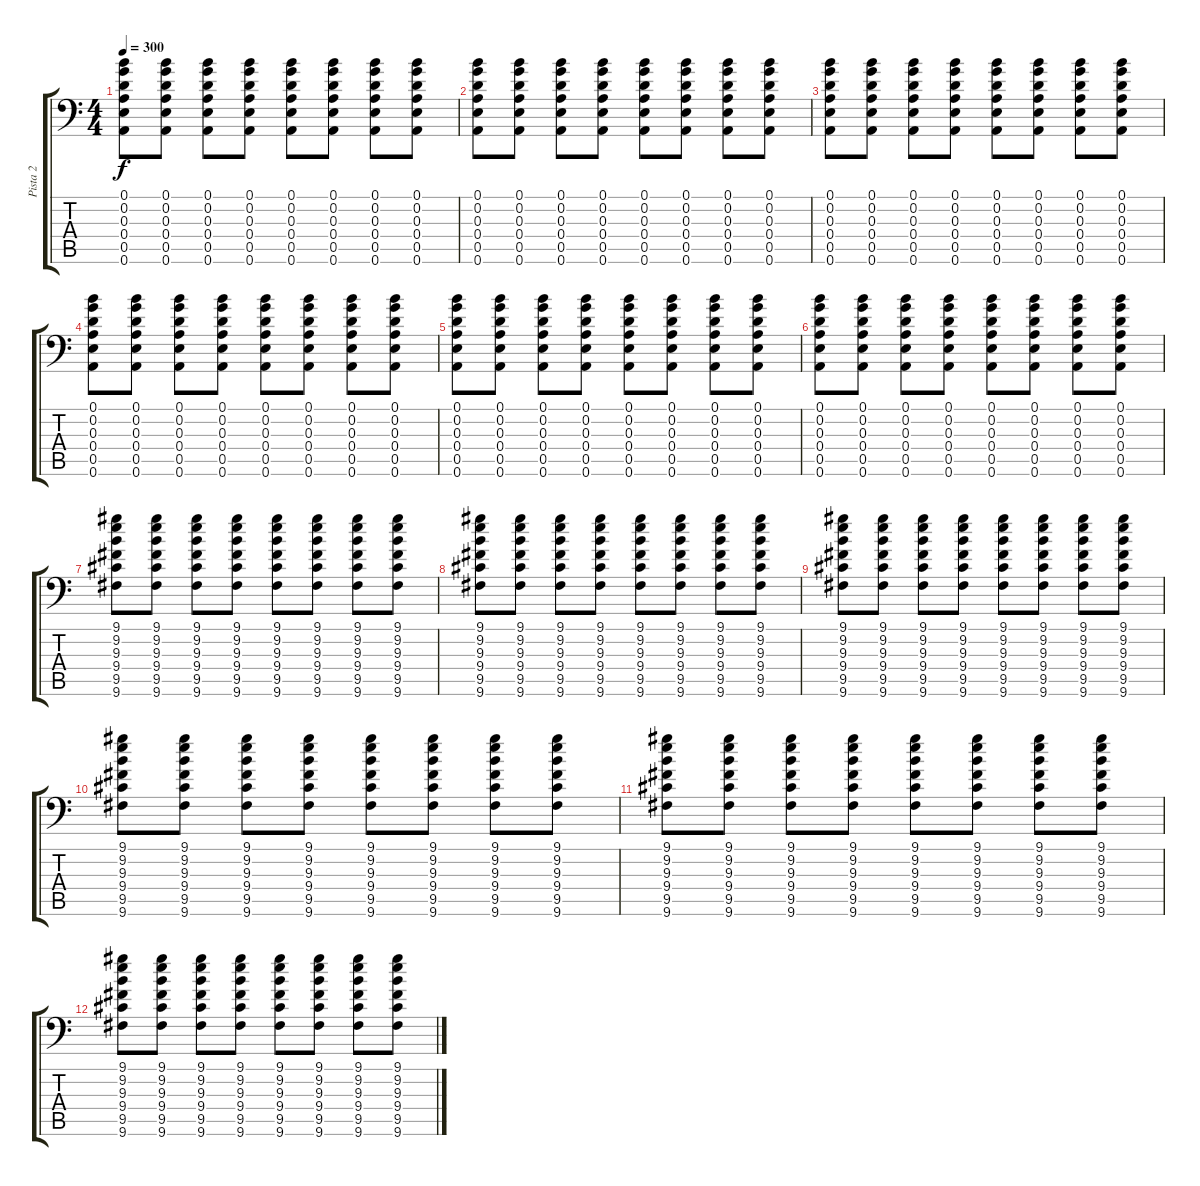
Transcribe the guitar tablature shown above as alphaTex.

\track ("Pista 2" "Pista 2") {instrument overdrivenguitar}
\staff {score tabs}
\tuning (B3 G3 D3 A2 E2 A1) {hide}
\ts (4 4)
\tempo 300
\clef f4
\ks c
(0.1 0.2 0.3 0.4 0.5 0.6).8{dy f instrument overdrivenguitar} (0.1 0.2 0.3 0.4 0.5 0.6).8 (0.1 0.2 0.3 0.4 0.5 0.6).8 (0.1 0.2 0.3 0.4 0.5 0.6).8 (0.1 0.2 0.3 0.4 0.5 0.6).8 (0.1 0.2 0.3 0.4 0.5 0.6).8 (0.1 0.2 0.3 0.4 0.5 0.6).8 (0.1 0.2 0.3 0.4 0.5 0.6).8 |
(0.1 0.2 0.3 0.4 0.5 0.6).8 (0.1 0.2 0.3 0.4 0.5 0.6).8 (0.1 0.2 0.3 0.4 0.5 0.6).8 (0.1 0.2 0.3 0.4 0.5 0.6).8 (0.1 0.2 0.3 0.4 0.5 0.6).8 (0.1 0.2 0.3 0.4 0.5 0.6).8 (0.1 0.2 0.3 0.4 0.5 0.6).8 (0.1 0.2 0.3 0.4 0.5 0.6).8 |
(0.1 0.2 0.3 0.4 0.5 0.6).8 (0.1 0.2 0.3 0.4 0.5 0.6).8 (0.1 0.2 0.3 0.4 0.5 0.6).8 (0.1 0.2 0.3 0.4 0.5 0.6).8 (0.1 0.2 0.3 0.4 0.5 0.6).8 (0.1 0.2 0.3 0.4 0.5 0.6).8 (0.1 0.2 0.3 0.4 0.5 0.6).8 (0.1 0.2 0.3 0.4 0.5 0.6).8 |
(0.1 0.2 0.3 0.4 0.5 0.6).8 (0.1 0.2 0.3 0.4 0.5 0.6).8 (0.1 0.2 0.3 0.4 0.5 0.6).8 (0.1 0.2 0.3 0.4 0.5 0.6).8 (0.1 0.2 0.3 0.4 0.5 0.6).8 (0.1 0.2 0.3 0.4 0.5 0.6).8 (0.1 0.2 0.3 0.4 0.5 0.6).8 (0.1 0.2 0.3 0.4 0.5 0.6).8 |
(0.1 0.2 0.3 0.4 0.5 0.6).8 (0.1 0.2 0.3 0.4 0.5 0.6).8 (0.1 0.2 0.3 0.4 0.5 0.6).8 (0.1 0.2 0.3 0.4 0.5 0.6).8 (0.1 0.2 0.3 0.4 0.5 0.6).8 (0.1 0.2 0.3 0.4 0.5 0.6).8 (0.1 0.2 0.3 0.4 0.5 0.6).8 (0.1 0.2 0.3 0.4 0.5 0.6).8 |
(0.1 0.2 0.3 0.4 0.5 0.6).8 (0.1 0.2 0.3 0.4 0.5 0.6).8 (0.1 0.2 0.3 0.4 0.5 0.6).8 (0.1 0.2 0.3 0.4 0.5 0.6).8 (0.1 0.2 0.3 0.4 0.5 0.6).8 (0.1 0.2 0.3 0.4 0.5 0.6).8 (0.1 0.2 0.3 0.4 0.5 0.6).8 (0.1 0.2 0.3 0.4 0.5 0.6).8 |
(9.1 9.2 9.3 9.4 9.5 9.6).8 (9.1 9.2 9.3 9.4 9.5 9.6).8 (9.1 9.2 9.3 9.4 9.5 9.6).8 (9.1 9.2 9.3 9.4 9.5 9.6).8 (9.1 9.2 9.3 9.4 9.5 9.6).8 (9.1 9.2 9.3 9.4 9.5 9.6).8 (9.1 9.2 9.3 9.4 9.5 9.6).8 (9.1 9.2 9.3 9.4 9.5 9.6).8 |
(9.1 9.2 9.3 9.4 9.5 9.6).8 (9.1 9.2 9.3 9.4 9.5 9.6).8 (9.1 9.2 9.3 9.4 9.5 9.6).8 (9.1 9.2 9.3 9.4 9.5 9.6).8 (9.1 9.2 9.3 9.4 9.5 9.6).8 (9.1 9.2 9.3 9.4 9.5 9.6).8 (9.1 9.2 9.3 9.4 9.5 9.6).8 (9.1 9.2 9.3 9.4 9.5 9.6).8 |
(9.1 9.2 9.3 9.4 9.5 9.6).8 (9.1 9.2 9.3 9.4 9.5 9.6).8 (9.1 9.2 9.3 9.4 9.5 9.6).8 (9.1 9.2 9.3 9.4 9.5 9.6).8 (9.1 9.2 9.3 9.4 9.5 9.6).8 (9.1 9.2 9.3 9.4 9.5 9.6).8 (9.1 9.2 9.3 9.4 9.5 9.6).8 (9.1 9.2 9.3 9.4 9.5 9.6).8 |
(9.1 9.2 9.3 9.4 9.5 9.6).8 (9.1 9.2 9.3 9.4 9.5 9.6).8 (9.1 9.2 9.3 9.4 9.5 9.6).8 (9.1 9.2 9.3 9.4 9.5 9.6).8 (9.1 9.2 9.3 9.4 9.5 9.6).8 (9.1 9.2 9.3 9.4 9.5 9.6).8 (9.1 9.2 9.3 9.4 9.5 9.6).8 (9.1 9.2 9.3 9.4 9.5 9.6).8 |
(9.1 9.2 9.3 9.4 9.5 9.6).8 (9.1 9.2 9.3 9.4 9.5 9.6).8 (9.1 9.2 9.3 9.4 9.5 9.6).8 (9.1 9.2 9.3 9.4 9.5 9.6).8 (9.1 9.2 9.3 9.4 9.5 9.6).8 (9.1 9.2 9.3 9.4 9.5 9.6).8 (9.1 9.2 9.3 9.4 9.5 9.6).8 (9.1 9.2 9.3 9.4 9.5 9.6).8 |
(9.1 9.2 9.3 9.4 9.5 9.6).8 (9.1 9.2 9.3 9.4 9.5 9.6).8 (9.1 9.2 9.3 9.4 9.5 9.6).8 (9.1 9.2 9.3 9.4 9.5 9.6).8 (9.1 9.2 9.3 9.4 9.5 9.6).8 (9.1 9.2 9.3 9.4 9.5 9.6).8 (9.1 9.2 9.3 9.4 9.5 9.6).8 (9.1 9.2 9.3 9.4 9.5 9.6).8
